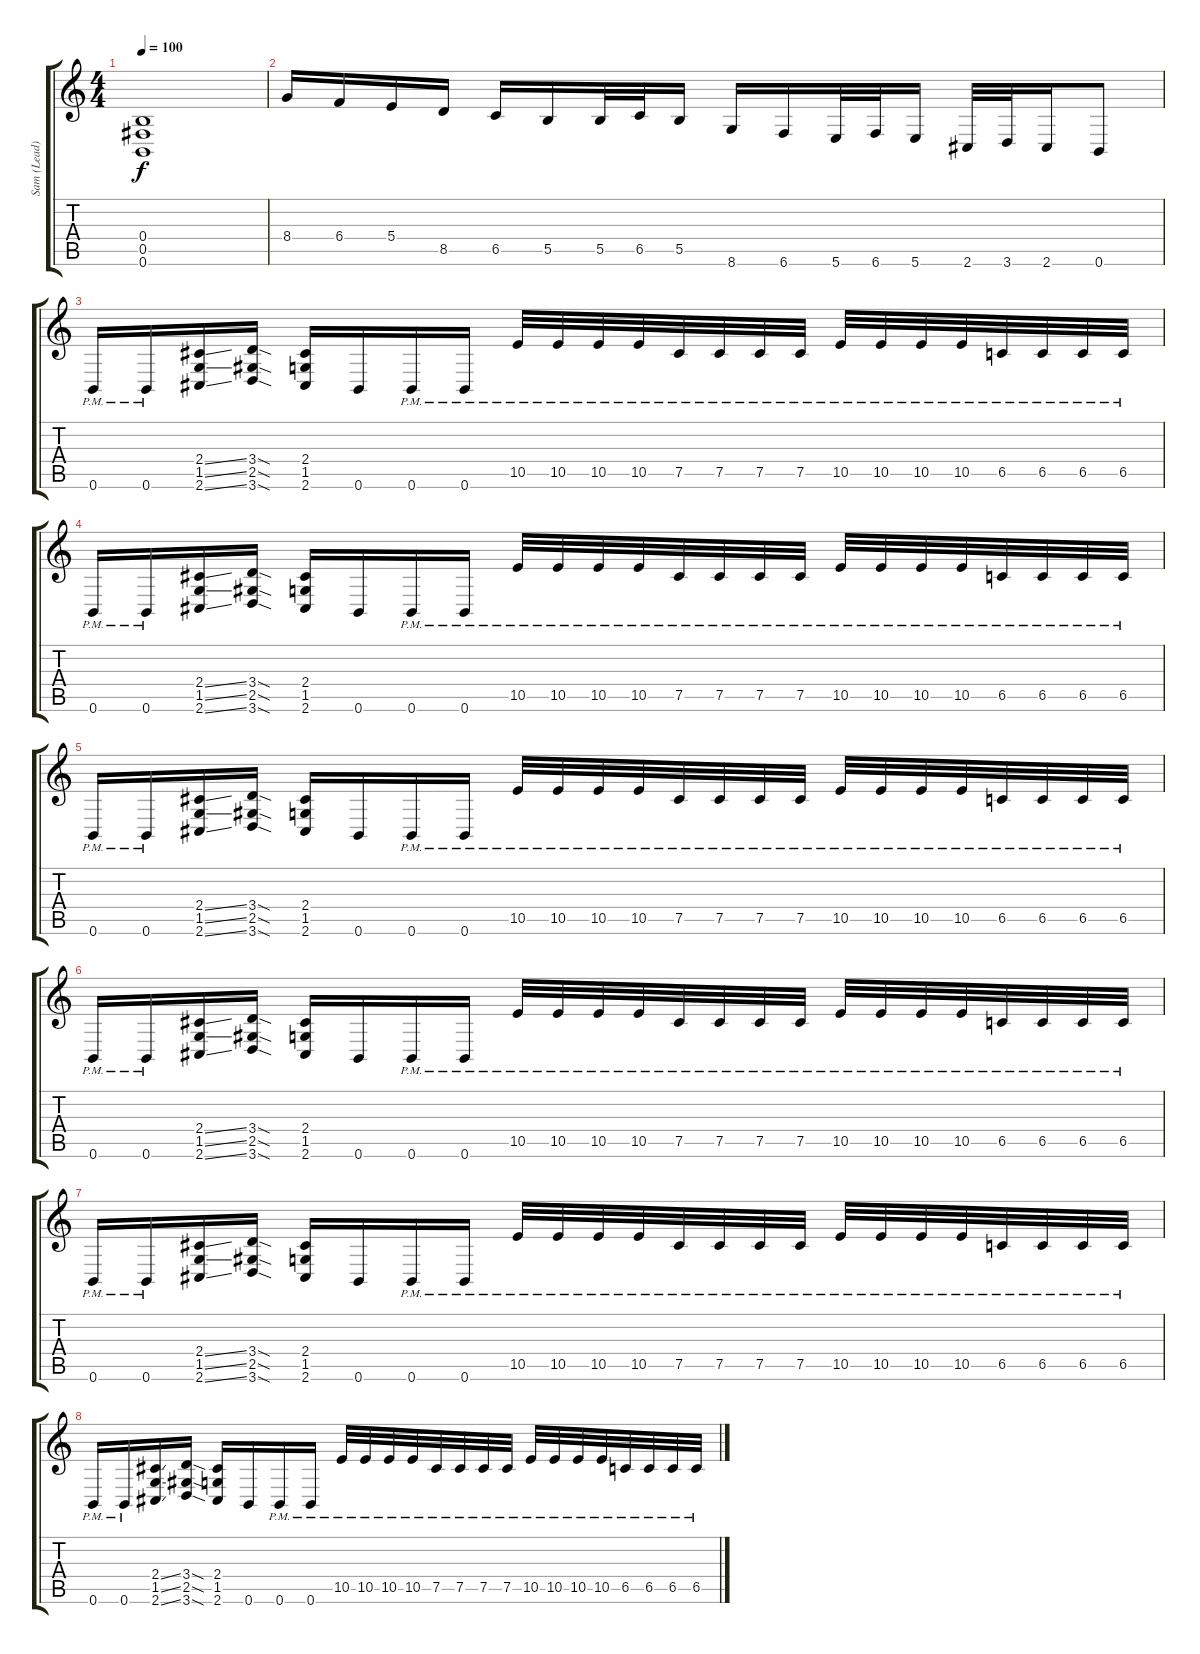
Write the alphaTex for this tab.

\track ("Sam (Lead)" "Sam (Lead)") {instrument overdrivenguitar}
\staff {score tabs}
\tuning (Db4 Ab3 E3 B2 Gb2 B1) {hide}
\ts (4 4)
\tempo 100
\clef g2
\ks c
(0.4 0.5 0.6).1{dy f} |
8.4.16 6.4.16 5.4.16 8.5.16 6.5.16 5.5.16 5.5.32 6.5.32 5.5.16 8.6.16 6.6.16 5.6.32 6.6.32 5.6.16 2.6.32 3.6.32 2.6.16 0.6.8 |
0.6{pm}.16 0.6{pm}.16 (2.4{ss} 1.5{ss} 2.6{ss}).16 (3.4{sod} 2.5{sod} 3.6{sod}).16 (2.4 1.5 2.6).16 0.6.16 0.6{pm}.16 0.6{pm}.16 10.5{pm}.32 10.5{pm}.32 10.5{pm}.32 10.5{pm}.32 7.5{pm}.32 7.5{pm}.32 7.5{pm}.32 7.5{pm}.32 10.5{pm}.32 10.5{pm}.32 10.5{pm}.32 10.5{pm}.32 6.5{pm}.32 6.5{pm}.32 6.5{pm}.32 6.5{pm}.32 |
0.6{pm}.16 0.6{pm}.16 (2.4{ss} 1.5{ss} 2.6{ss}).16 (3.4{sod} 2.5{sod} 3.6{sod}).16 (2.4 1.5 2.6).16 0.6.16 0.6{pm}.16 0.6{pm}.16 10.5{pm}.32 10.5{pm}.32 10.5{pm}.32 10.5{pm}.32 7.5{pm}.32 7.5{pm}.32 7.5{pm}.32 7.5{pm}.32 10.5{pm}.32 10.5{pm}.32 10.5{pm}.32 10.5{pm}.32 6.5{pm}.32 6.5{pm}.32 6.5{pm}.32 6.5{pm}.32 |
0.6{pm}.16 0.6{pm}.16 (2.4{ss} 1.5{ss} 2.6{ss}).16 (3.4{sod} 2.5{sod} 3.6{sod}).16 (2.4 1.5 2.6).16 0.6.16 0.6{pm}.16 0.6{pm}.16 10.5{pm}.32 10.5{pm}.32 10.5{pm}.32 10.5{pm}.32 7.5{pm}.32 7.5{pm}.32 7.5{pm}.32 7.5{pm}.32 10.5{pm}.32 10.5{pm}.32 10.5{pm}.32 10.5{pm}.32 6.5{pm}.32 6.5{pm}.32 6.5{pm}.32 6.5{pm}.32 |
0.6{pm}.16 0.6{pm}.16 (2.4{ss} 1.5{ss} 2.6{ss}).16 (3.4{sod} 2.5{sod} 3.6{sod}).16 (2.4 1.5 2.6).16 0.6.16 0.6{pm}.16 0.6{pm}.16 10.5{pm}.32 10.5{pm}.32 10.5{pm}.32 10.5{pm}.32 7.5{pm}.32 7.5{pm}.32 7.5{pm}.32 7.5{pm}.32 10.5{pm}.32 10.5{pm}.32 10.5{pm}.32 10.5{pm}.32 6.5{pm}.32 6.5{pm}.32 6.5{pm}.32 6.5{pm}.32 |
0.6{pm}.16 0.6{pm}.16 (2.4{ss} 1.5{ss} 2.6{ss}).16 (3.4{sod} 2.5{sod} 3.6{sod}).16 (2.4 1.5 2.6).16 0.6.16 0.6{pm}.16 0.6{pm}.16 10.5{pm}.32 10.5{pm}.32 10.5{pm}.32 10.5{pm}.32 7.5{pm}.32 7.5{pm}.32 7.5{pm}.32 7.5{pm}.32 10.5{pm}.32 10.5{pm}.32 10.5{pm}.32 10.5{pm}.32 6.5{pm}.32 6.5{pm}.32 6.5{pm}.32 6.5{pm}.32 |
0.6{pm}.16 0.6{pm}.16 (2.4{ss} 1.5{ss} 2.6{ss}).16 (3.4{sod} 2.5{sod} 3.6{sod}).16 (2.4 1.5 2.6).16 0.6.16 0.6{pm}.16 0.6{pm}.16 10.5{pm}.32 10.5{pm}.32 10.5{pm}.32 10.5{pm}.32 7.5{pm}.32 7.5{pm}.32 7.5{pm}.32 7.5{pm}.32 10.5{pm}.32 10.5{pm}.32 10.5{pm}.32 10.5{pm}.32 6.5{pm}.32 6.5{pm}.32 6.5{pm}.32 6.5{pm}.32
